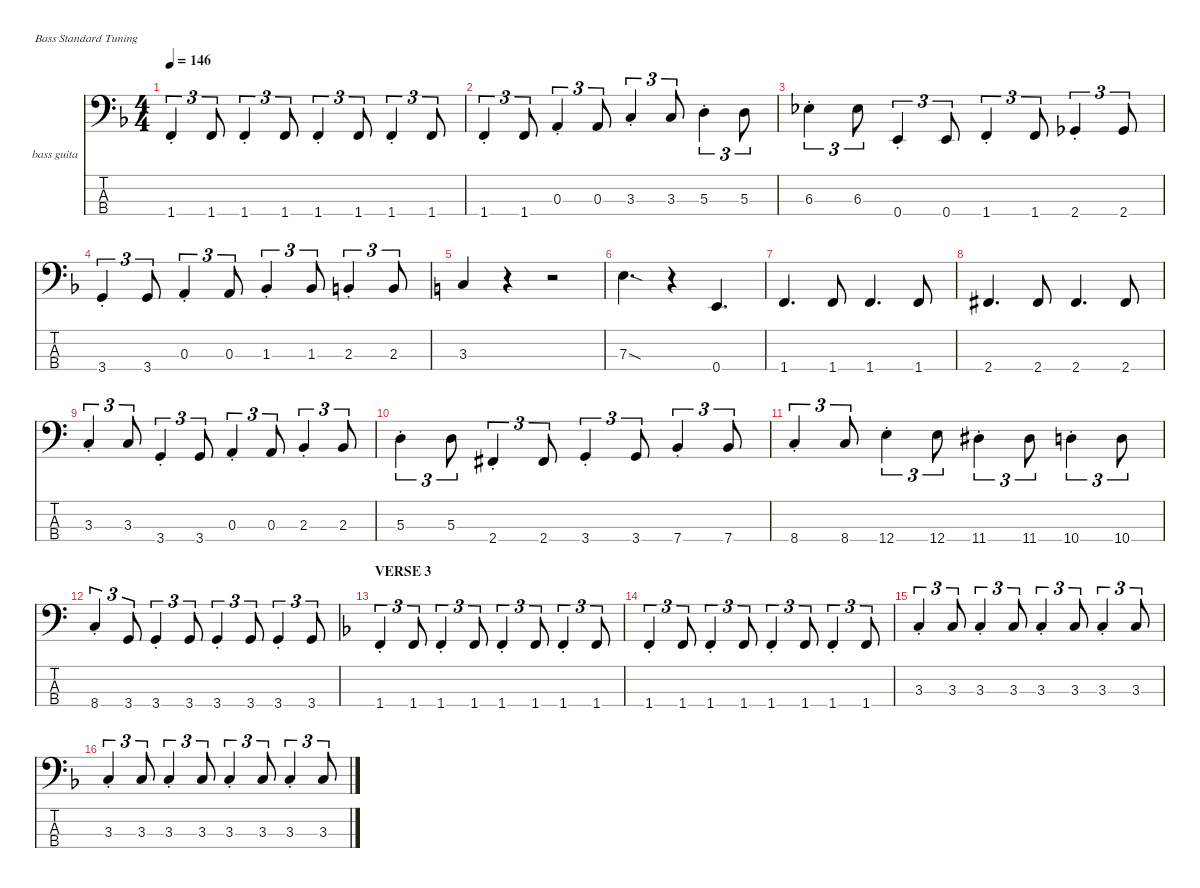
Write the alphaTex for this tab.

\defaultSystemsLayout 4
\hideDynamics
\bracketExtendMode nobrackets
\firstSystemTrackNameOrientation horizontal
\otherSystemsTrackNameOrientation horizontal
\track ("bass guitar" "bass guita") {instrument electricbassfinger}
\staff {score tabs}
\tuning (G2 D2 A1 E1)
\ts (4 4)
\tempo 146
\clef f4
\scale
1.14608
\ks f
1.4{st}.4{tu (3 2) dy mf} 1.4.8{tu (3 2)} 1.4{st}.4{tu (3 2)} 1.4.8{tu (3 2)} 1.4{st}.4{tu (3 2)} 1.4.8{tu (3 2)} 1.4{st}.4{tu (3 2)} 1.4.8{tu (3 2)} |
\scale
0.961832 1.4{st}.4{tu (3 2)} 1.4.8{tu (3 2)} 0.3{st}.4{tu (3 2)} 0.3.8{tu (3 2)} 3.3{st}.4{tu (3 2)} 3.3.8{tu (3 2)} 5.3{st}.4{tu (3 2)} 5.3.8{tu (3 2)} |
\scale
0.930253 6.3{st}.4{tu (3 2)} 6.3.8{tu (3 2)} 0.4{st}.4{tu (3 2)} 0.4.8{tu (3 2)} 1.4{st}.4{tu (3 2)} 1.4.8{tu (3 2)} 2.4{st}.4{tu (3 2)} 2.4.8{tu (3 2)} |
\scale
0.961832 3.4{st}.4{tu (3 2)} 3.4.8{tu (3 2)} 0.3{st}.4{tu (3 2)} 0.3.8{tu (3 2)} 1.3{st}.4{tu (3 2)} 1.3.8{tu (3 2)} 2.3{st}.4{tu (3 2)} 2.3.8{tu (3 2)} |
\scale
1.14059
\ks c
3.3.4 r.4 r.2 |
\scale
0.963663 7.3{sod}.4{d} r.4 0.4.4{d} |
\scale
0.963663 1.4.4{d} 1.4.8 1.4.4{d} 1.4.8 |
\scale
0.932084 2.4.4{d} 2.4.8 2.4.4{d} 2.4.8 |
\scale
1.08858 3.3{st}.4{tu (3 2)} 3.3.8{tu (3 2)} 3.4{st}.4{tu (3 2)} 3.4.8{tu (3 2)} 0.3{st}.4{tu (3 2)} 0.3.8{tu (3 2)} 2.3{st}.4{tu (3 2)} 2.3.8{tu (3 2)} |
\scale
0.964579 5.3{st}.4{tu (3 2)} 5.3.8{tu (3 2)} 2.4{st}.4{tu (3 2)} 2.4.8{tu (3 2)} 3.4{st}.4{tu (3 2)} 3.4.8{tu (3 2)} 7.4{st}.4{tu (3 2)} 7.4.8{tu (3 2)} |
\scale
0.964579 8.4{st}.4{tu (3 2)} 8.4.8{tu (3 2)} 12.4{st}.4{tu (3 2)} 12.4.8{tu (3 2)} 11.4{st}.4{tu (3 2)} 11.4.8{tu (3 2)} 10.4{st}.4{tu (3 2)} 10.4.8{tu (3 2)} |
\scale
0.982263 8.4{st}.4{tu (3 2)} 3.4.8{tu (3 2)} 3.4{st}.4{tu (3 2)} 3.4.8{tu (3 2)} 3.4{st}.4{tu (3 2)} 3.4.8{tu (3 2)} 3.4{st}.4{tu (3 2)} 3.4.8{tu (3 2)} |
\section ("" "VERSE 3")
\scale
1.13819
\ks f
1.4{st}.4{tu (3 2)} 1.4.8{tu (3 2)} 1.4{st}.4{tu (3 2)} 1.4.8{tu (3 2)} 1.4{st}.4{tu (3 2)} 1.4.8{tu (3 2)} 1.4{st}.4{tu (3 2)} 1.4.8{tu (3 2)} |
\scale
0.953937 1.4{st}.4{tu (3 2)} 1.4.8{tu (3 2)} 1.4{st}.4{tu (3 2)} 1.4.8{tu (3 2)} 1.4{st}.4{tu (3 2)} 1.4.8{tu (3 2)} 1.4{st}.4{tu (3 2)} 1.4.8{tu (3 2)} |
\scale
0.953937 3.3{st}.4{tu (3 2)} 3.3.8{tu (3 2)} 3.3{st}.4{tu (3 2)} 3.3.8{tu (3 2)} 3.3{st}.4{tu (3 2)} 3.3.8{tu (3 2)} 3.3{st}.4{tu (3 2)} 3.3.8{tu (3 2)} |
\scale
0.953937 3.3{st}.4{tu (3 2)} 3.3.8{tu (3 2)} 3.3{st}.4{tu (3 2)} 3.3.8{tu (3 2)} 3.3{st}.4{tu (3 2)} 3.3.8{tu (3 2)} 3.3{st}.4{tu (3 2)} 3.3.8{tu (3 2)}
